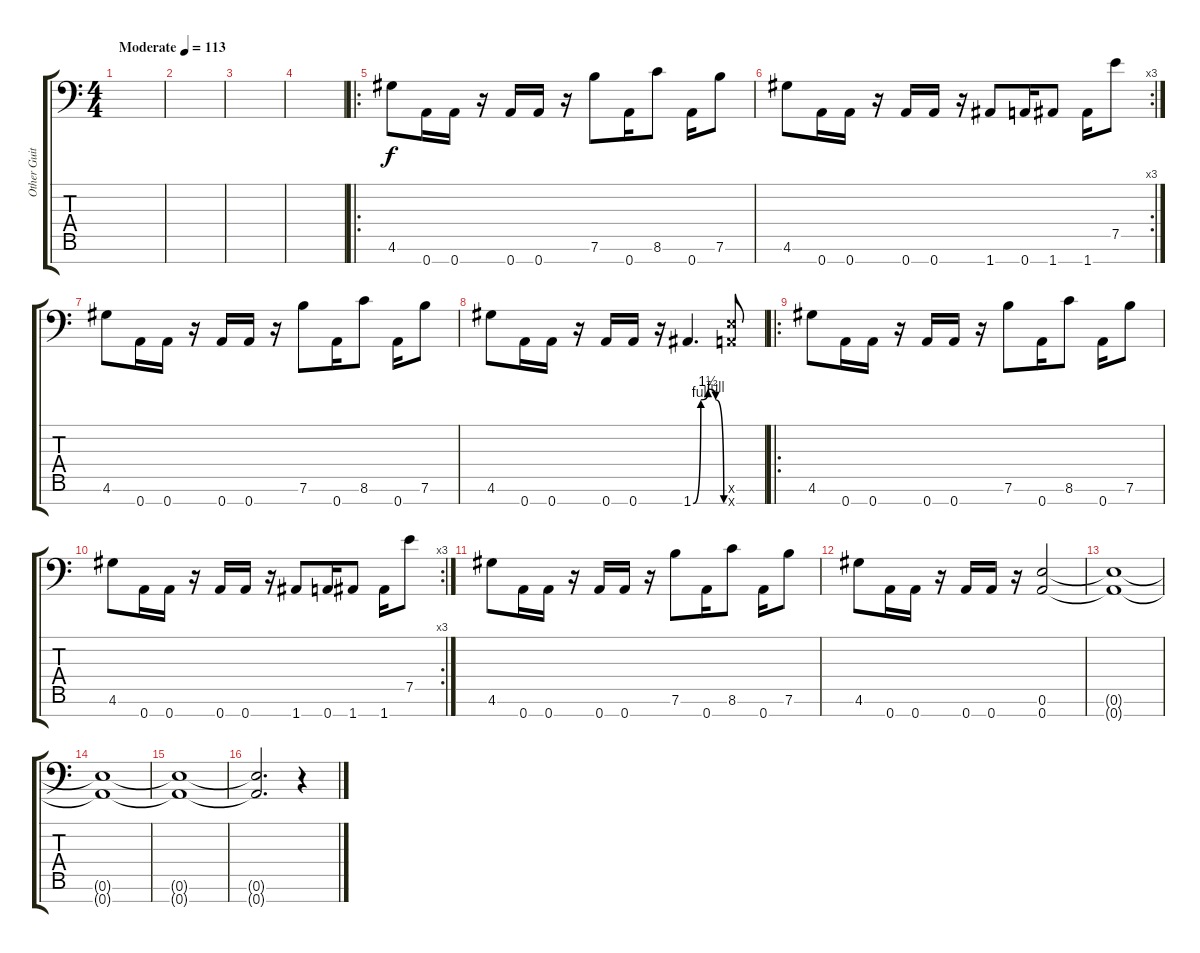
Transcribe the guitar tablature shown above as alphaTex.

\track ("Other Guitarist" "Other Guit") {instrument distortionguitar}
\staff {score tabs}
\tuning (E4 B3 Gb3 D3 A2 E2 A1) {hide}
\ts (4 4)
\tempo (113 "Moderate")
\clef f4
\ks c
|
|
|
|
\ro
4.6.8 0.7.16 0.7.16 r.16 0.7.16 0.7.16 r.16 7.6.8 0.7.16 8.6.8 0.7.16 7.6.8 |
\rc 3
4.6.8 0.7.16 0.7.16 r.16 0.7.16 0.7.16 r.16 1.7.8 0.7.16 1.7.8 1.7.16 7.5.8 |
4.6.8 0.7.16 0.7.16 r.16 0.7.16 0.7.16 r.16 7.6.8 0.7.16 8.6.8 0.7.16 7.6.8 |
4.6.8 0.7.16 0.7.16 r.16 0.7.16 0.7.16 r.16 1.7{be (custom 0 0 15 4 29 6 44 4 60 0)}.4{d} (0.6{x} 0.7{x}).8 |
\ro
4.6.8 0.7.16 0.7.16 r.16 0.7.16 0.7.16 r.16 7.6.8 0.7.16 8.6.8 0.7.16 7.6.8 |
\rc 3
4.6.8 0.7.16 0.7.16 r.16 0.7.16 0.7.16 r.16 1.7.8 0.7.16 1.7.8 1.7.16 7.5.8 |
4.6.8 0.7.16 0.7.16 r.16 0.7.16 0.7.16 r.16 7.6.8 0.7.16 8.6.8 0.7.16 7.6.8 |
4.6.8 0.7.16 0.7.16 r.16 0.7.16 0.7.16 r.16 (0.6 0.7).2 |
(0.6{t} 0.7{t}).1 |
(0.6{t} 0.7{t}).1 |
(0.6{t} 0.7{t}).1 |
(0.6{t} 0.7{t}).2{d} r.4
